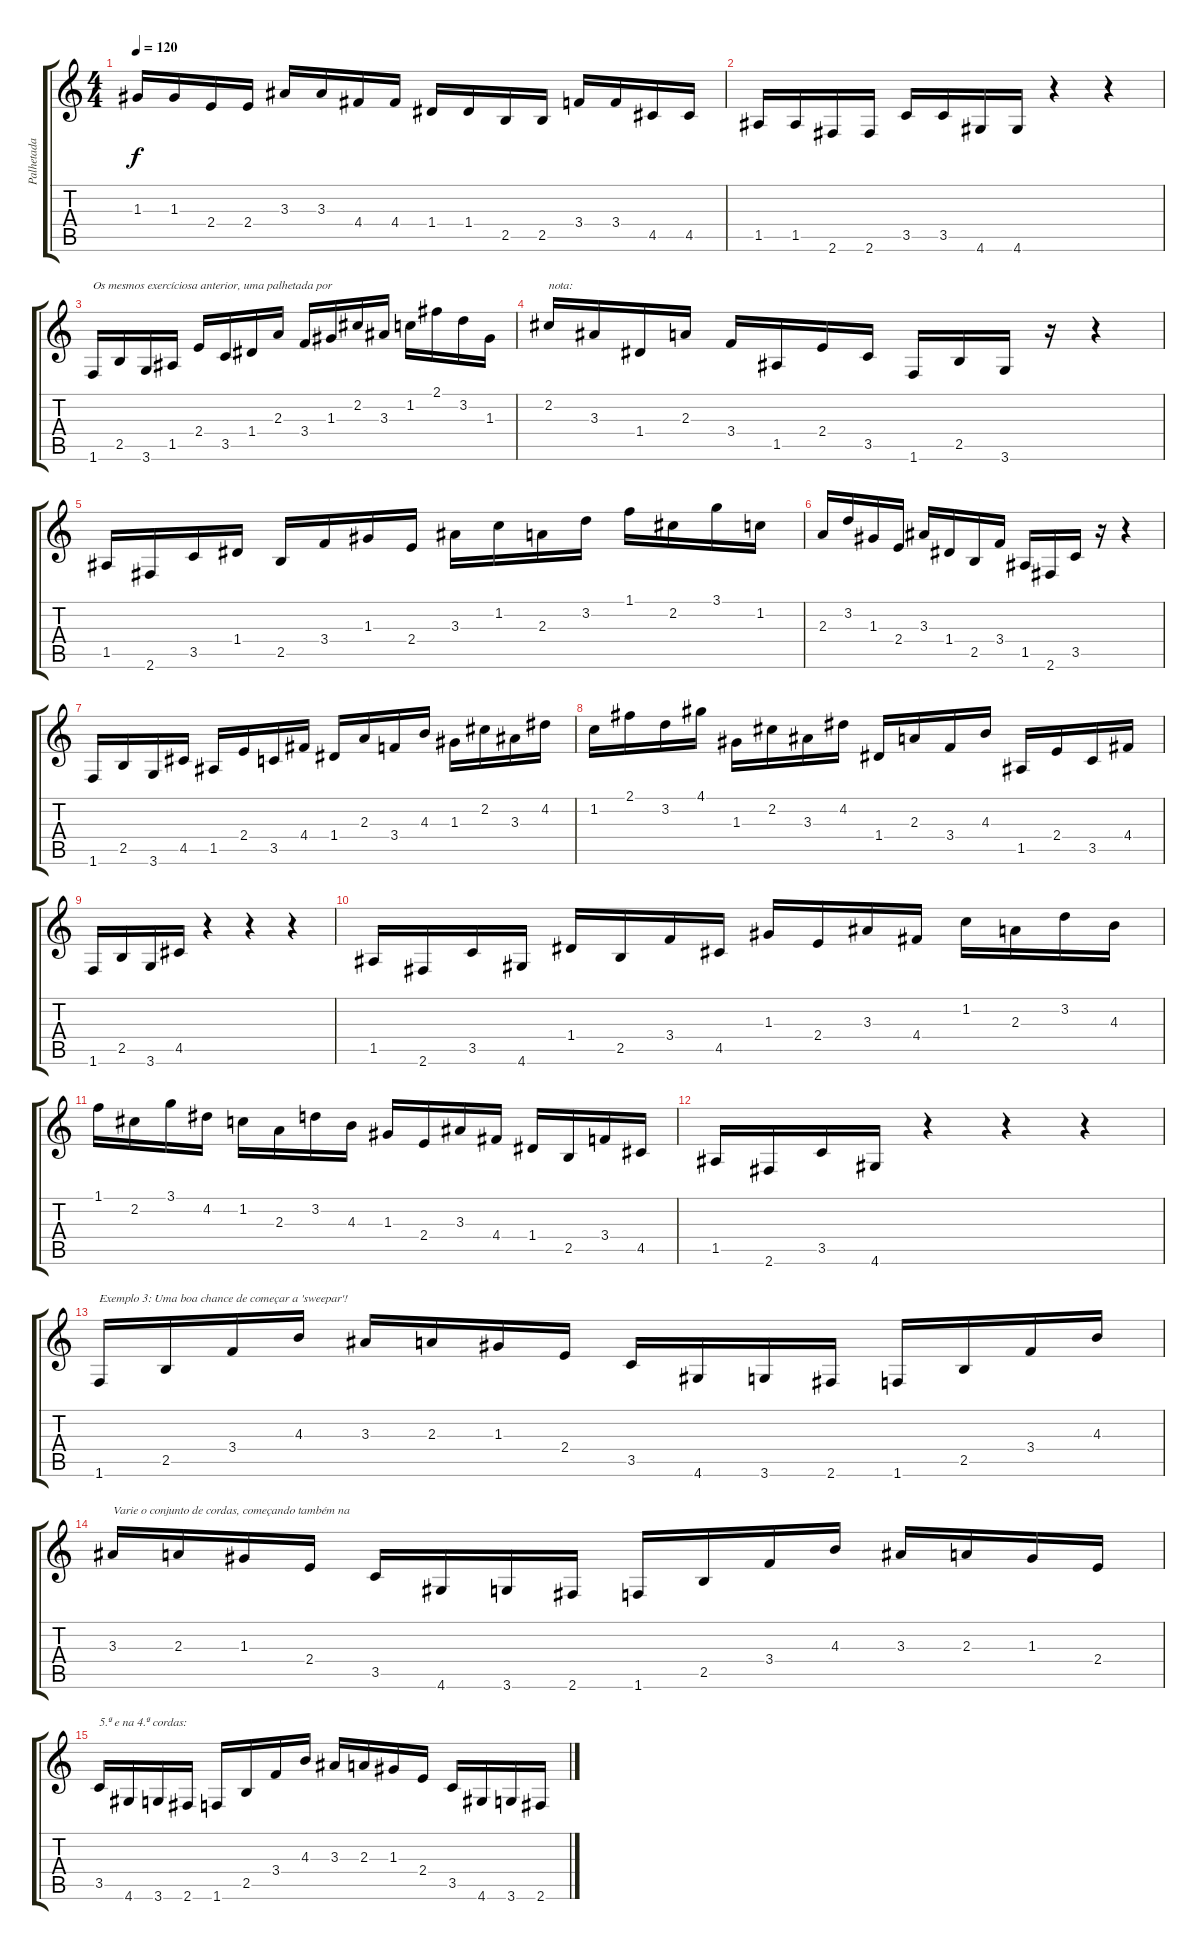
\track ("Palhetada - Sofisticando!" "Palhetada ") {instrument overdrivenguitar}
\staff {score tabs}
\tuning (E4 B3 G3 D3 A2 E2) {hide}
\ts (4 4)
\tempo 120
\clef g2
\ks c
1.3.16{dy f} 1.3.16 2.4.16 2.4.16 3.3.16 3.3.16 4.4.16 4.4.16 1.4.16 1.4.16 2.5.16 2.5.16 3.4.16 3.4.16 4.5.16 4.5.16 |
1.5.16 1.5.16 2.6.16 2.6.16 3.5.16 3.5.16 4.6.16 4.6.16 r.4 r.4 |
1.6.16{txt "Os mesmos exercíciosa anterior, uma palhetada por "} 2.5.16 3.6.16 1.5.16 2.4.16 3.5.16 1.4.16 2.3.16 3.4.16 1.3.16 2.2.16 3.3.16 1.2.16 2.1.16 3.2.16 1.3.16 |
2.2.16{txt "nota:"} 3.3.16 1.4.16 2.3.16 3.4.16 1.5.16 2.4.16 3.5.16 1.6.16 2.5.16 3.6.16 r.16 r.4 |
1.5.16 2.6.16 3.5.16 1.4.16 2.5.16 3.4.16 1.3.16 2.4.16 3.3.16 1.2.16 2.3.16 3.2.16 1.1.16 2.2.16 3.1.16 1.2.16 |
2.3.16 3.2.16 1.3.16 2.4.16 3.3.16 1.4.16 2.5.16 3.4.16 1.5.16 2.6.16 3.5.16 r.16 r.4 |
1.6.16 2.5.16 3.6.16 4.5.16 1.5.16 2.4.16 3.5.16 4.4.16 1.4.16 2.3.16 3.4.16 4.3.16 1.3.16 2.2.16 3.3.16 4.2.16 |
1.2.16 2.1.16 3.2.16 4.1.16 1.3.16 2.2.16 3.3.16 4.2.16 1.4.16 2.3.16 3.4.16 4.3.16 1.5.16 2.4.16 3.5.16 4.4.16 |
1.6.16 2.5.16 3.6.16 4.5.16 r.4 r.4 r.4 |
1.5.16 2.6.16 3.5.16 4.6.16 1.4.16 2.5.16 3.4.16 4.5.16 1.3.16 2.4.16 3.3.16 4.4.16 1.2.16 2.3.16 3.2.16 4.3.16 |
1.1.16 2.2.16 3.1.16 4.2.16 1.2.16 2.3.16 3.2.16 4.3.16 1.3.16 2.4.16 3.3.16 4.4.16 1.4.16 2.5.16 3.4.16 4.5.16 |
1.5.16 2.6.16 3.5.16 4.6.16 r.4 r.4 r.4 |
1.6.16{txt "Exemplo 3: Uma boa chance de começar a 'sweepar'!"} 2.5.16 3.4.16 4.3.16 3.3.16 2.3.16 1.3.16 2.4.16 3.5.16 4.6.16 3.6.16 2.6.16 1.6.16 2.5.16 3.4.16 4.3.16 |
3.3.16{txt "Varie o conjunto de cordas, começando também na "} 2.3.16 1.3.16 2.4.16 3.5.16 4.6.16 3.6.16 2.6.16 1.6.16 2.5.16 3.4.16 4.3.16 3.3.16 2.3.16 1.3.16 2.4.16 |
3.5.16{txt "5.ª e na 4.ª cordas:"} 4.6.16 3.6.16 2.6.16 1.6.16 2.5.16 3.4.16 4.3.16 3.3.16 2.3.16 1.3.16 2.4.16 3.5.16 4.6.16 3.6.16 2.6.16
